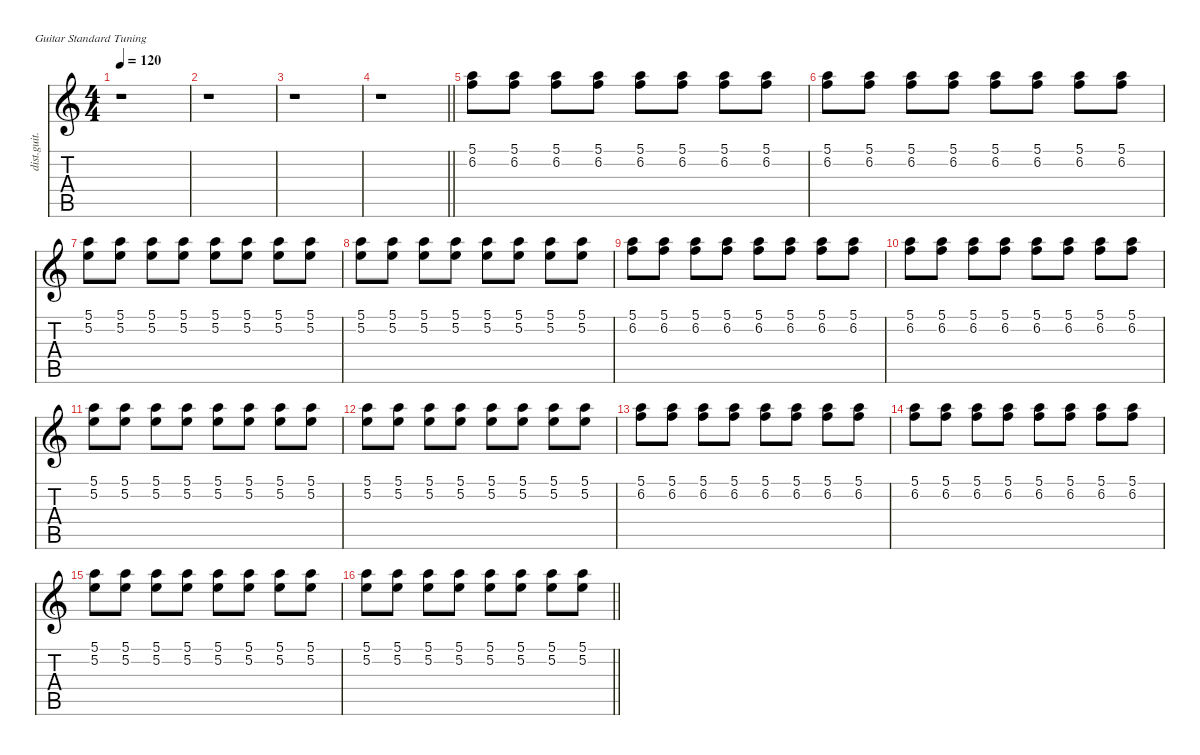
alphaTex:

\defaultSystemsLayout 4
\hideDynamics
\bracketExtendMode nobrackets
\otherSystemsTrackNameOrientation horizontal
\track ("Guitar 2" "dist.guit.") {defaultSystemsLayout 8 instrument distortionguitar}
\staff {score tabs}
\tuning (E4 B3 G3 D3 A2 E2)
\ts (4 4)
\tempo 120
\clef g2
\ks c
r.1{dy f beam Down} |
r.1{beam Down} |
r.1{beam Down} |
\barLineRight lightlight
r.1{beam Down} |
(5.1 6.2).8{beam Down} (5.1 6.2).8{beam Down} (5.1 6.2).8{beam Down} (5.1 6.2).8{beam Down} (5.1 6.2).8{beam Down} (5.1 6.2).8{beam Down} (5.1 6.2).8{beam Down} (5.1 6.2).8{beam Down} |
(5.1 6.2).8{beam Down} (5.1 6.2).8{beam Down} (5.1 6.2).8{beam Down} (5.1 6.2).8{beam Down} (5.1 6.2).8{beam Down} (5.1 6.2).8{beam Down} (5.1 6.2).8{beam Down} (5.1 6.2).8{beam Down} |
(5.1 5.2).8{beam Down} (5.1 5.2).8{beam Down} (5.1 5.2).8{beam Down} (5.1 5.2).8{beam Down} (5.1 5.2).8{beam Down} (5.1 5.2).8{beam Down} (5.1 5.2).8{beam Down} (5.1 5.2).8{beam Down} |
(5.1 5.2).8{beam Down} (5.1 5.2).8{beam Down} (5.1 5.2).8{beam Down} (5.1 5.2).8{beam Down} (5.1 5.2).8{beam Down} (5.1 5.2).8{beam Down} (5.1 5.2).8{beam Down} (5.1 5.2).8{beam Down} |
(5.1 6.2).8{beam Down} (5.1 6.2).8{beam Down} (5.1 6.2).8{beam Down} (5.1 6.2).8{beam Down} (5.1 6.2).8{beam Down} (5.1 6.2).8{beam Down} (5.1 6.2).8{beam Down} (5.1 6.2).8{beam Down} |
(5.1 6.2).8{beam Down} (5.1 6.2).8{beam Down} (5.1 6.2).8{beam Down} (5.1 6.2).8{beam Down} (5.1 6.2).8{beam Down} (5.1 6.2).8{beam Down} (5.1 6.2).8{beam Down} (5.1 6.2).8{beam Down} |
(5.1 5.2).8{beam Down} (5.1 5.2).8{beam Down} (5.1 5.2).8{beam Down} (5.1 5.2).8{beam Down} (5.1 5.2).8{beam Down} (5.1 5.2).8{beam Down} (5.1 5.2).8{beam Down} (5.1 5.2).8{beam Down} |
(5.1 5.2).8{beam Down} (5.1 5.2).8{beam Down} (5.1 5.2).8{beam Down} (5.1 5.2).8{beam Down} (5.1 5.2).8{beam Down} (5.1 5.2).8{beam Down} (5.1 5.2).8{beam Down} (5.1 5.2).8{beam Down} |
(5.1 6.2).8{beam Down} (5.1 6.2).8{beam Down} (5.1 6.2).8{beam Down} (5.1 6.2).8{beam Down} (5.1 6.2).8{beam Down} (5.1 6.2).8{beam Down} (5.1 6.2).8{beam Down} (5.1 6.2).8{beam Down} |
(5.1 6.2).8{beam Down} (5.1 6.2).8{beam Down} (5.1 6.2).8{beam Down} (5.1 6.2).8{beam Down} (5.1 6.2).8{beam Down} (5.1 6.2).8{beam Down} (5.1 6.2).8{beam Down} (5.1 6.2).8{beam Down} |
(5.1 5.2).8{beam Down} (5.1 5.2).8{beam Down} (5.1 5.2).8{beam Down} (5.1 5.2).8{beam Down} (5.1 5.2).8{beam Down} (5.1 5.2).8{beam Down} (5.1 5.2).8{beam Down} (5.1 5.2).8{beam Down} |
\barLineRight lightlight
(5.1 5.2).8{beam Down} (5.1 5.2).8{beam Down} (5.1 5.2).8{beam Down} (5.1 5.2).8{beam Down} (5.1 5.2).8{beam Down} (5.1 5.2).8{beam Down} (5.1 5.2).8{beam Down} (5.1 5.2).8{beam Down}
